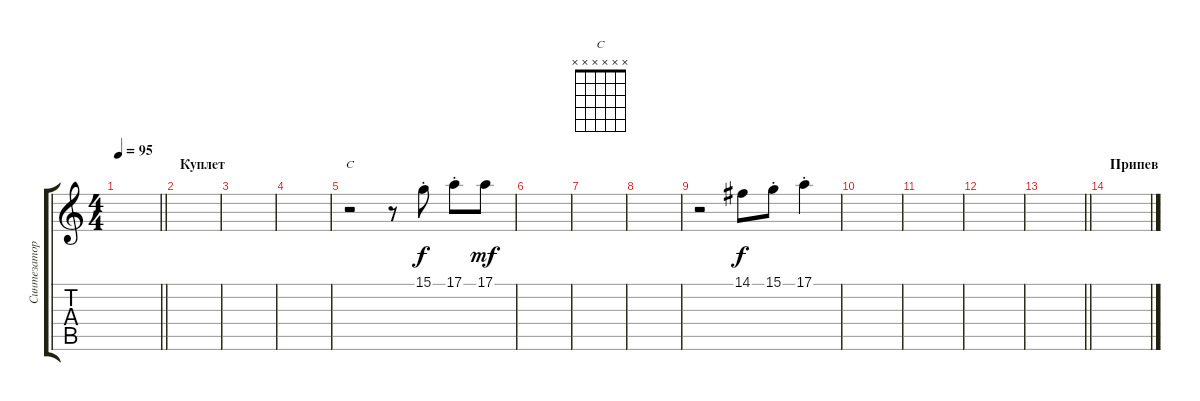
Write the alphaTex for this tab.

\track ("Синтезатор" "Синтезатор") {instrument musicbox}
\staff {score tabs}
\tuning (E4 B3 G3 D3 A2 E2) {hide}
\chord ("C" x x x x x x)
\ts (4 4)
\tempo 95
\clef g2
\barLineRight lightlight
\ks c
|
\section ("" "Куплет")
|
|
|
r.2{ch "C"} r.8 15.1{st}.8 17.1{st}.8 17.1.8{dy mf} |
|
|
|
r.2 14.1.8{dy f} 15.1{st}.8 17.1{st}.4 |
|
|
|
\barLineRight lightlight
|
\section ("" "Припев")
